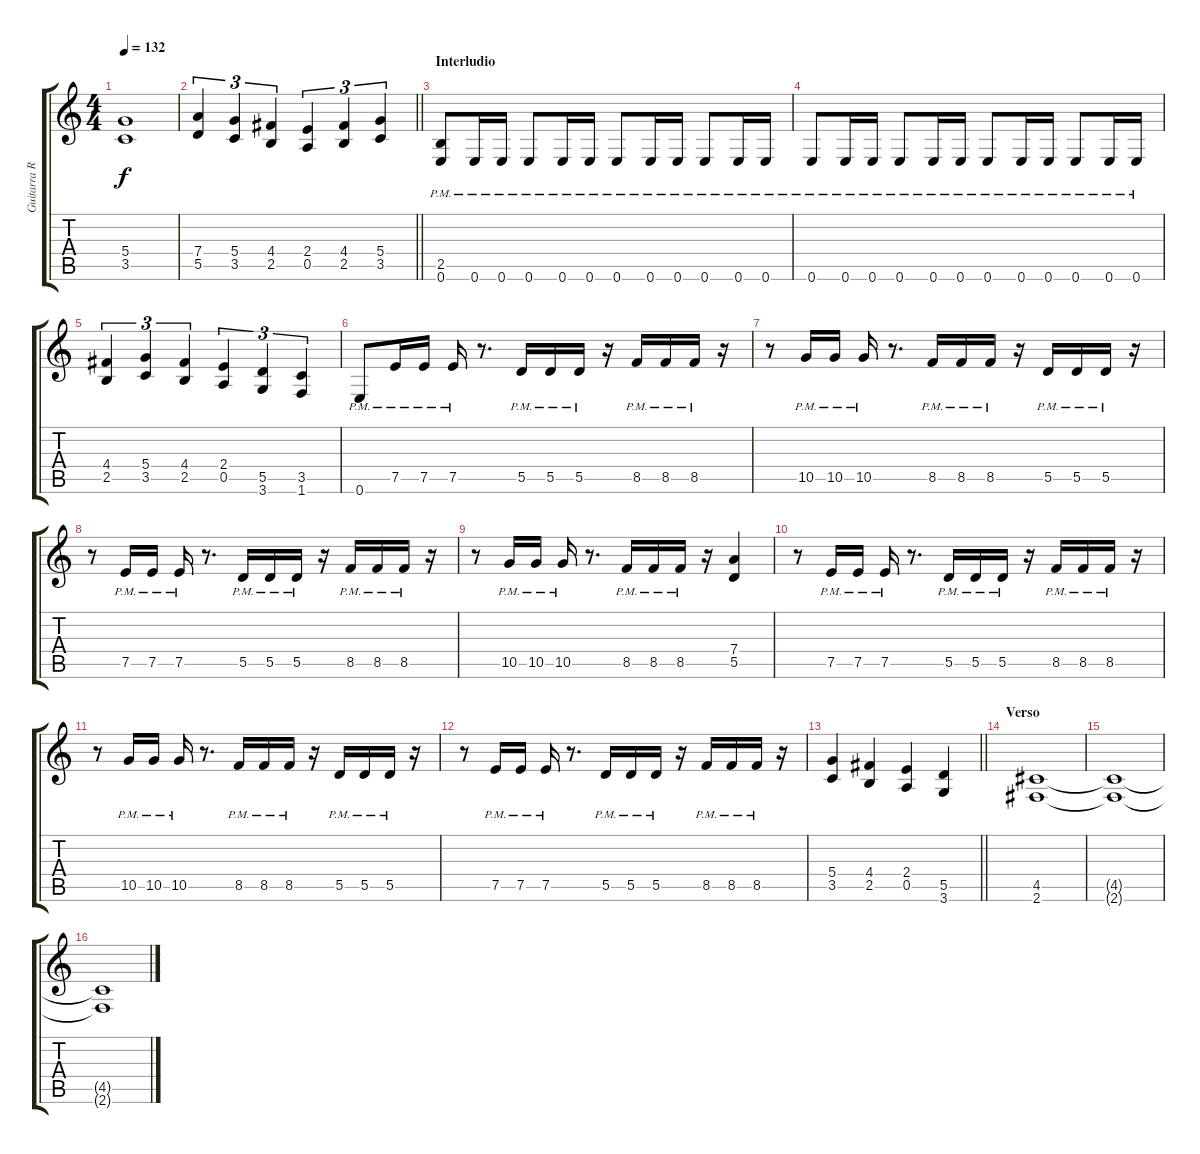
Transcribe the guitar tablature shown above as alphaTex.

\track ("Guitarra Rítmica" "Guitarra R") {instrument distortionguitar}
\staff {score tabs}
\tuning (E4 B3 G3 D3 A2 E2) {hide}
\ts (4 4)
\tempo 132
\clef g2
\ks c
(5.4 3.5).1{dy f} |
\barLineRight lightlight
(7.4 5.5).4{tu (3 2)} (5.4 3.5).4{tu (3 2)} (4.4 2.5).4{tu (3 2)} (2.4 0.5).4{tu (3 2)} (4.4 2.5).4{tu (3 2)} (5.4 3.5).4{tu (3 2)} |
\section ("" "Interludio")
(2.5 0.6{pm}).8 0.6{pm}.16 0.6{pm}.16 0.6{pm}.8 0.6{pm}.16 0.6{pm}.16 0.6{pm}.8 0.6{pm}.16 0.6{pm}.16 0.6{pm}.8 0.6{pm}.16 0.6{pm}.16 |
0.6{pm}.8 0.6{pm}.16 0.6{pm}.16 0.6{pm}.8 0.6{pm}.16 0.6{pm}.16 0.6{pm}.8 0.6{pm}.16 0.6{pm}.16 0.6{pm}.8 0.6{pm}.16 0.6{pm}.16 |
(4.4 2.5).4{tu (3 2)} (5.4 3.5).4{tu (3 2)} (4.4 2.5).4{tu (3 2)} (2.4 0.5).4{tu (3 2)} (5.5 3.6).4{tu (3 2)} (3.5 1.6).4{tu (3 2)} |
0.6{pm}.8 7.5{pm}.16 7.5{pm}.16 7.5{pm}.16 r.8{d} 5.5{pm}.16 5.5{pm}.16 5.5{pm}.16 r.16 8.5{pm}.16 8.5{pm}.16 8.5{pm}.16 r.16 |
r.8 10.5{pm}.16 10.5{pm}.16 10.5{pm}.16 r.8{d} 8.5{pm}.16 8.5{pm}.16 8.5{pm}.16 r.16 5.5{pm}.16 5.5{pm}.16 5.5{pm}.16 r.16 |
r.8 7.5{pm}.16 7.5{pm}.16 7.5{pm}.16 r.8{d} 5.5{pm}.16 5.5{pm}.16 5.5{pm}.16 r.16 8.5{pm}.16 8.5{pm}.16 8.5{pm}.16 r.16 |
r.8 10.5{pm}.16 10.5{pm}.16 10.5{pm}.16 r.8{d} 8.5{pm}.16 8.5{pm}.16 8.5{pm}.16 r.16 (7.4 5.5).4 |
r.8 7.5{pm}.16 7.5{pm}.16 7.5{pm}.16 r.8{d} 5.5{pm}.16 5.5{pm}.16 5.5{pm}.16 r.16 8.5{pm}.16 8.5{pm}.16 8.5{pm}.16 r.16 |
r.8 10.5{pm}.16 10.5{pm}.16 10.5{pm}.16 r.8{d} 8.5{pm}.16 8.5{pm}.16 8.5{pm}.16 r.16 5.5{pm}.16 5.5{pm}.16 5.5{pm}.16 r.16 |
r.8 7.5{pm}.16 7.5{pm}.16 7.5{pm}.16 r.8{d} 5.5{pm}.16 5.5{pm}.16 5.5{pm}.16 r.16 8.5{pm}.16 8.5{pm}.16 8.5{pm}.16 r.16 |
\barLineRight lightlight
(5.4 3.5).4 (4.4 2.5).4 (2.4 0.5).4 (5.5 3.6).4 |
\section ("" "Verso")
(4.5 2.6).1 |
(4.5{t} 2.6{t}).1 |
(4.5{t} 2.6{t}).1
